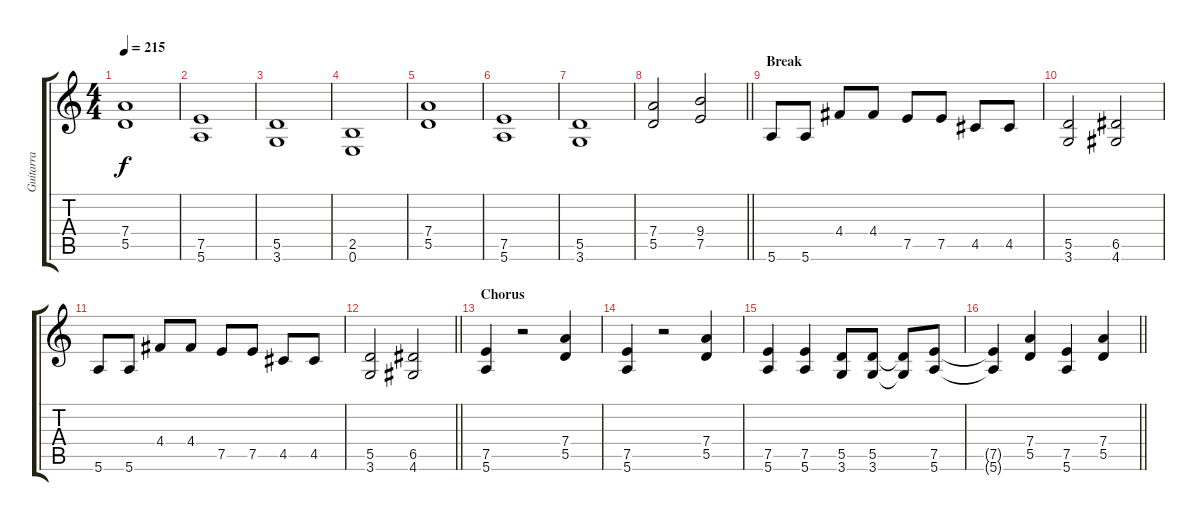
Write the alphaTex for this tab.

\track ("Guitarra" "Guitarra") {instrument distortionguitar}
\staff {score tabs}
\tuning (E4 B3 G3 D3 A2 E2) {hide}
\ts (4 4)
\tempo 215
\clef g2
\ks c
(7.4 5.5).1{dy f} |
(7.5 5.6).1 |
(5.5 3.6).1 |
(2.5 0.6).1 |
(7.4 5.5).1 |
(7.5 5.6).1 |
(5.5 3.6).1 |
\barLineRight lightlight
(7.4 5.5).2 (9.4 7.5).2 |
\section ("" "Break")
5.6.8 5.6.8 4.4.8 4.4.8 7.5.8 7.5.8 4.5.8 4.5.8 |
(5.5 3.6).2 (6.5 4.6).2 |
5.6.8 5.6.8 4.4.8 4.4.8 7.5.8 7.5.8 4.5.8 4.5.8 |
\barLineRight lightlight
(5.5 3.6).2 (6.5 4.6).2 |
\section ("" "Chorus")
(7.5 5.6).4 r.2 (7.4 5.5).4 |
(7.5 5.6).4 r.2 (7.4 5.5).4 |
(7.5 5.6).4 (7.5 5.6).4 (5.5 3.6).8 (5.5 3.6).8 (5.5{t} 3.6{t}).8 (7.5 5.6).8 |
\barLineRight lightlight
(7.5{t} 5.6{t}).4 (7.4 5.5).4 (7.5 5.6).4 (7.4 5.5).4
